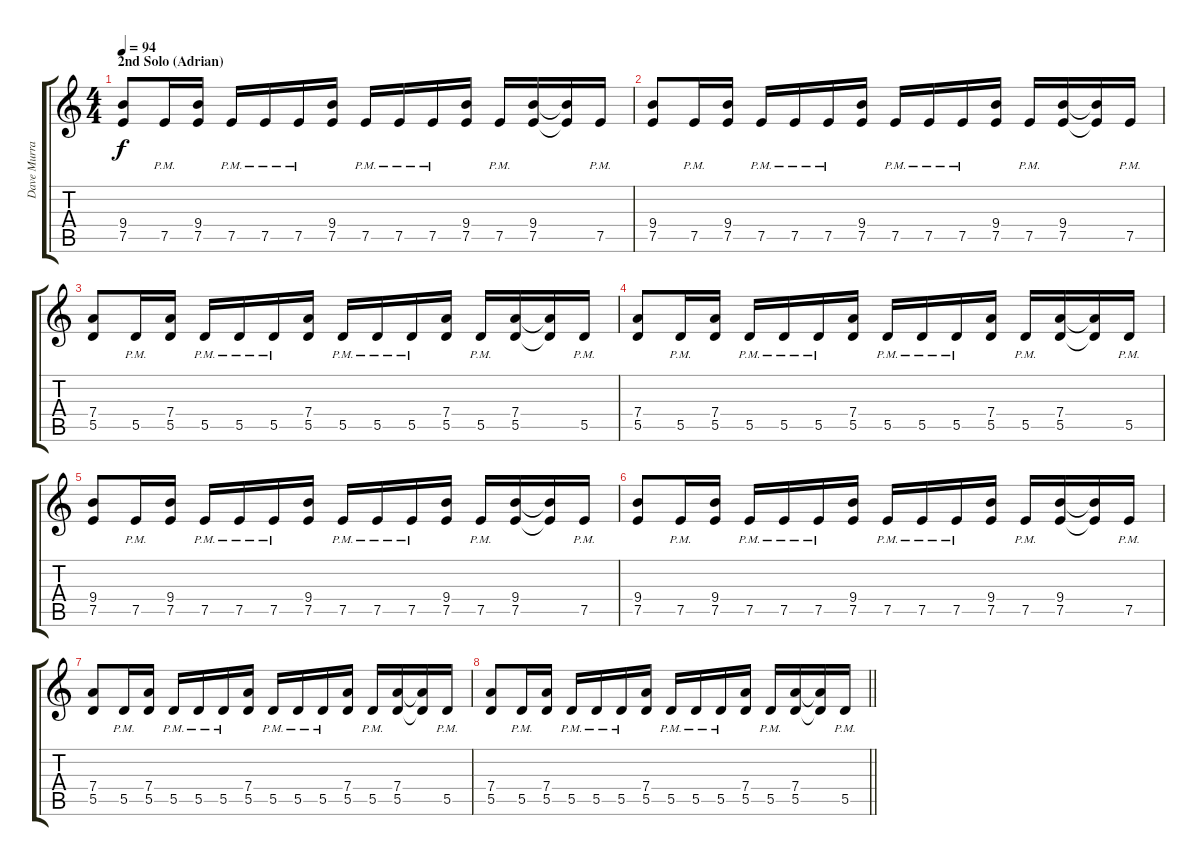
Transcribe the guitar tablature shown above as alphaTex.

\track ("Dave Murray" "Dave Murra") {instrument overdrivenguitar}
\staff {score tabs}
\tuning (E4 B3 G3 D3 A2 E2) {hide}
\ts (4 4)
\section ("" "2nd Solo (Adrian)")
\tempo 94
\clef g2
\ks c
(9.4 7.5).8{dy f instrument overdrivenguitar} 7.5{pm}.16 (9.4 7.5).16 7.5{pm}.16 7.5{pm}.16 7.5{pm}.16 (9.4 7.5).16 7.5{pm}.16 7.5{pm}.16 7.5{pm}.16 (9.4 7.5).16 7.5{pm}.16 (9.4 7.5).16 (9.4{t} 7.5{t}).16 7.5{pm}.16 |
(9.4 7.5).8 7.5{pm}.16 (9.4 7.5).16 7.5{pm}.16 7.5{pm}.16 7.5{pm}.16 (9.4 7.5).16 7.5{pm}.16 7.5{pm}.16 7.5{pm}.16 (9.4 7.5).16 7.5{pm}.16 (9.4 7.5).16 (9.4{t} 7.5{t}).16 7.5{pm}.16 |
(7.4 5.5).8 5.5{pm}.16 (7.4 5.5).16 5.5{pm}.16 5.5{pm}.16 5.5{pm}.16 (7.4 5.5).16 5.5{pm}.16 5.5{pm}.16 5.5{pm}.16 (7.4 5.5).16 5.5{pm}.16 (7.4 5.5).16 (7.4{t} 5.5{t}).16 5.5{pm}.16 |
(7.4 5.5).8 5.5{pm}.16 (7.4 5.5).16 5.5{pm}.16 5.5{pm}.16 5.5{pm}.16 (7.4 5.5).16 5.5{pm}.16 5.5{pm}.16 5.5{pm}.16 (7.4 5.5).16 5.5{pm}.16 (7.4 5.5).16 (7.4{t} 5.5{t}).16 5.5{pm}.16 |
(9.4 7.5).8 7.5{pm}.16 (9.4 7.5).16 7.5{pm}.16 7.5{pm}.16 7.5{pm}.16 (9.4 7.5).16 7.5{pm}.16 7.5{pm}.16 7.5{pm}.16 (9.4 7.5).16 7.5{pm}.16 (9.4 7.5).16 (9.4{t} 7.5{t}).16 7.5{pm}.16 |
(9.4 7.5).8 7.5{pm}.16 (9.4 7.5).16 7.5{pm}.16 7.5{pm}.16 7.5{pm}.16 (9.4 7.5).16 7.5{pm}.16 7.5{pm}.16 7.5{pm}.16 (9.4 7.5).16 7.5{pm}.16 (9.4 7.5).16 (9.4{t} 7.5{t}).16 7.5{pm}.16 |
(7.4 5.5).8 5.5{pm}.16 (7.4 5.5).16 5.5{pm}.16 5.5{pm}.16 5.5{pm}.16 (7.4 5.5).16 5.5{pm}.16 5.5{pm}.16 5.5{pm}.16 (7.4 5.5).16 5.5{pm}.16 (7.4 5.5).16 (7.4{t} 5.5{t}).16 5.5{pm}.16 |
\barLineRight lightlight
(7.4 5.5).8 5.5{pm}.16 (7.4 5.5).16 5.5{pm}.16 5.5{pm}.16 5.5{pm}.16 (7.4 5.5).16 5.5{pm}.16 5.5{pm}.16 5.5{pm}.16 (7.4 5.5).16 5.5{pm}.16 (7.4 5.5).16 (7.4{t} 5.5{t}).16 5.5{pm}.16
